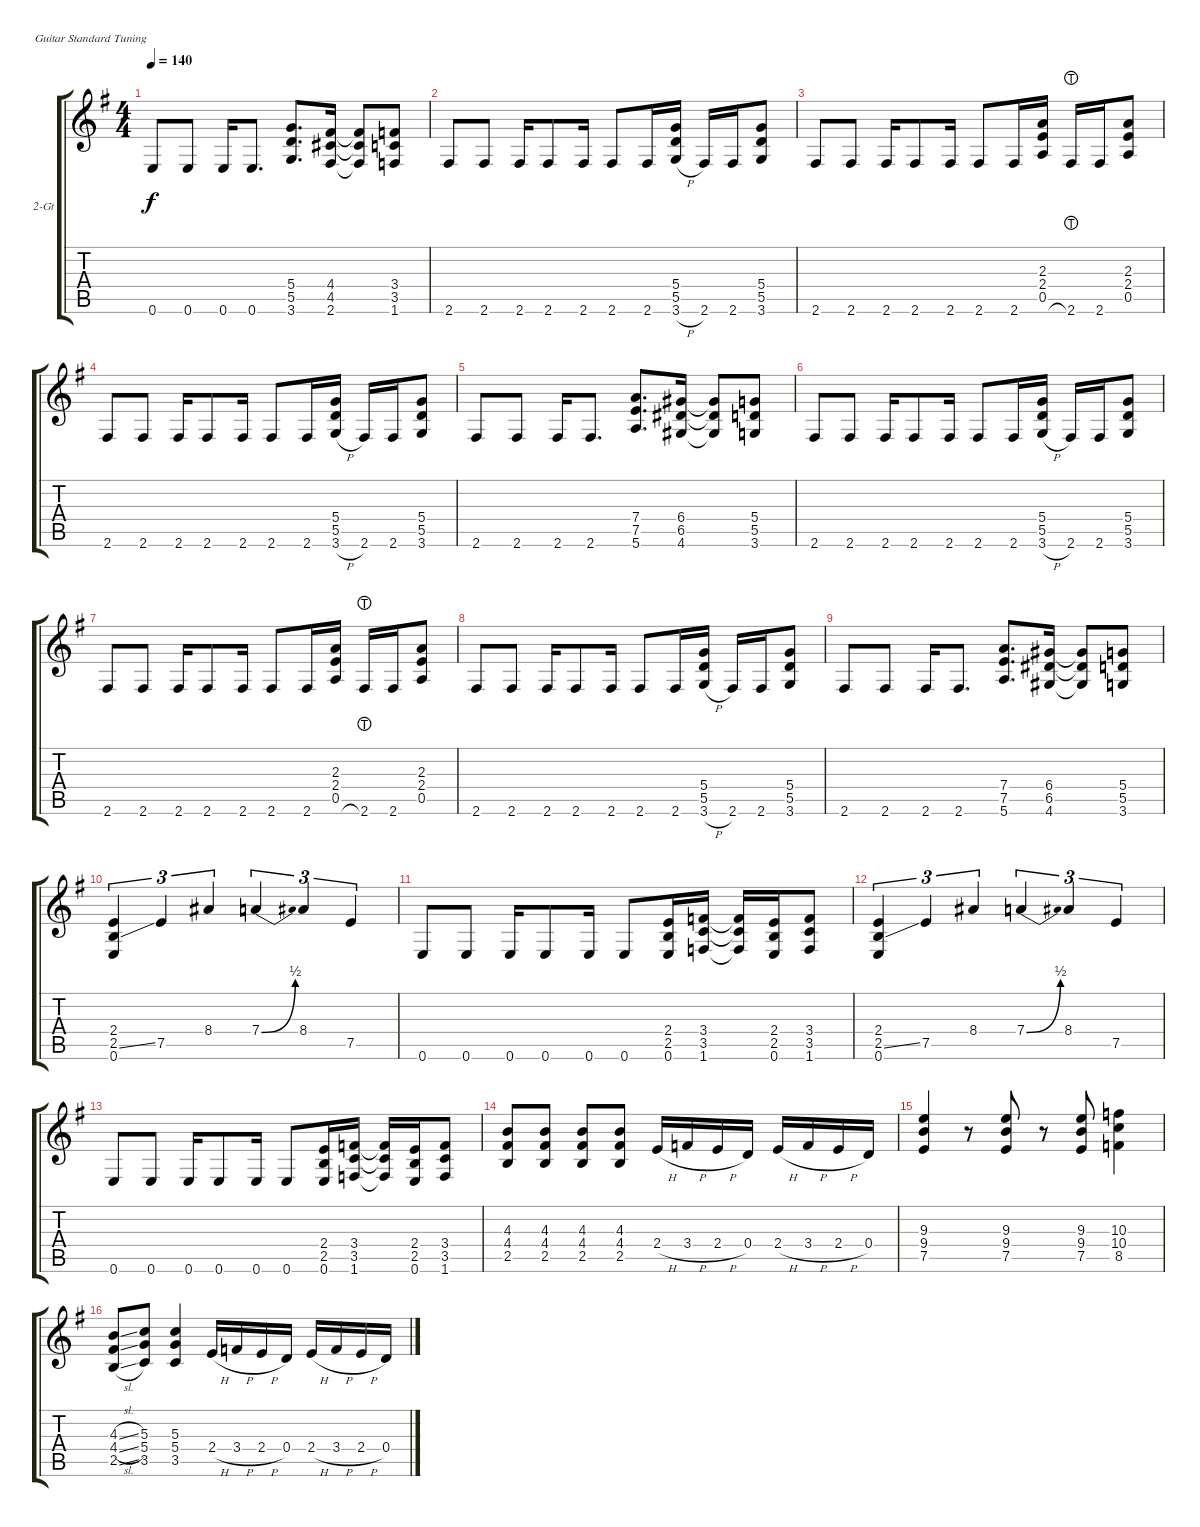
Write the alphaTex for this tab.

\bracketExtendMode groupsimilarinstruments
\firstSystemTrackNameOrientation horizontal
\otherSystemsTrackNameOrientation horizontal
\track ("2-Gt" "2-Gt") {instrument distortionguitar}
\staff {score tabs}
\tuning (E4 B3 G3 D3 A2 E2)
\ts (4 4)
\tempo 140
\clef g2
\scale
1.05549
\ks g
0.6.8{dy f} 0.6.8 0.6.16 0.6.8{d} (5.4 5.5 3.6).8{d} (4.4 4.5 2.6).16 (4.4{t} 4.5{t} 2.6{t}).8 (1.6 3.5 3.4).8 |
\scale
0.944515 2.6.8 2.6.8 2.6.16 2.6.8 2.6.16 2.6.8 2.6.16 (5.4 5.5 3.6{h}).16 2.6.16 2.6.16 (5.4 5.5 3.6).8 |
\scale
1.05549 2.6.8 2.6.8 2.6.16 2.6.8 2.6.16 2.6.8 2.6.16 (2.3 2.4 0.5).16 2.6{lht}.16 2.6.16 (2.3 2.4 0.5).8 |
\scale
0.944515 2.6.8 2.6.8 2.6.16 2.6.8 2.6.16 2.6.8 2.6.16 (5.4 5.5 3.6{h}).16 2.6.16 2.6.16 (5.4 5.5 3.6).8 |
\scale
1.05549 2.6.8 2.6.8 2.6.16 2.6.8{d} (7.4 7.5 5.6).8{d} (6.4 6.5 4.6).16 (6.4{t} 6.5{t} 4.6{t}).8 (3.6 5.5 5.4).8 |
\scale
0.944515 2.6.8 2.6.8 2.6.16 2.6.8 2.6.16 2.6.8 2.6.16 (5.4 5.5 3.6{h}).16 2.6.16 2.6.16 (5.4 5.5 3.6).8 |
\scale
1.05549 2.6.8 2.6.8 2.6.16 2.6.8 2.6.16 2.6.8 2.6.16 (2.3 2.4 0.5).16 2.6{lht}.16 2.6.16 (2.3 2.4 0.5).8 |
\scale
0.944515 2.6.8 2.6.8 2.6.16 2.6.8 2.6.16 2.6.8 2.6.16 (5.4 5.5 3.6{h}).16 2.6.16 2.6.16 (5.4 5.5 3.6).8 |
\scale
1.05549 2.6.8 2.6.8 2.6.16 2.6.8{d} (7.4 7.5 5.6).8{d} (6.4 6.5 4.6).16 (6.4{t} 6.5{t} 4.6{t}).8 (3.6 5.5 5.4).8 |
\scale
0.944515 (2.4 2.5{ss} 0.6).4{tu (3 2)} 7.5.4{tu (3 2)} 8.4.4{tu (3 2)} 7.4{be (bend 0 0 60 2)}.4{tu (3 2)} 8.4.4{tu (3 2)} 7.5.4{tu (3 2)} |
\scale
1.05549 0.6.8 0.6.8 0.6.16 0.6.8 0.6.16 0.6.8 (2.4 2.5 0.6).16 (3.4 3.5 1.6).16 (1.6{t} 3.5{t} 3.4{t}).16 (2.4 2.5 0.6).16 (3.4 3.5 1.6).8 |
\scale
0.944515 (2.4 2.5{ss} 0.6).4{tu (3 2)} 7.5.4{tu (3 2)} 8.4.4{tu (3 2)} 7.4{be (bend 0 0 60 2)}.4{tu (3 2)} 8.4.4{tu (3 2)} 7.5.4{tu (3 2)} |
\scale
1.05549 0.6.8 0.6.8 0.6.16 0.6.8 0.6.16 0.6.8 (2.4 2.5 0.6).16 (3.4 3.5 1.6).16 (1.6{t} 3.5{t} 3.4{t}).16 (2.4 2.5 0.6).16 (3.4 3.5 1.6).8 |
\scale
0.944515 (4.3 4.4 2.5).8 (4.3 4.4 2.5).8 (4.3 4.4 2.5).8 (4.3 4.4 2.5).8 2.4{h}.16 3.4{h}.16 2.4{h}.16 0.4.16 2.4{h}.16 3.4{h}.16 2.4{h}.16 0.4.16 |
\scale
1.05549 (9.3 9.4 7.5).4 r.8 (9.3 9.4 7.5).8 r.8 (9.3 9.4 7.5).8 (10.3 10.4 8.5).4 |
\scale
0.944515 (4.3{sl} 4.4{sl} 2.5{sl}).8 (5.3 5.4 3.5).8 (5.3 5.4 3.5).4 2.4{h}.16 3.4{h}.16 2.4{h}.16 0.4.16 2.4{h}.16 3.4{h}.16 2.4{h}.16 0.4.16
